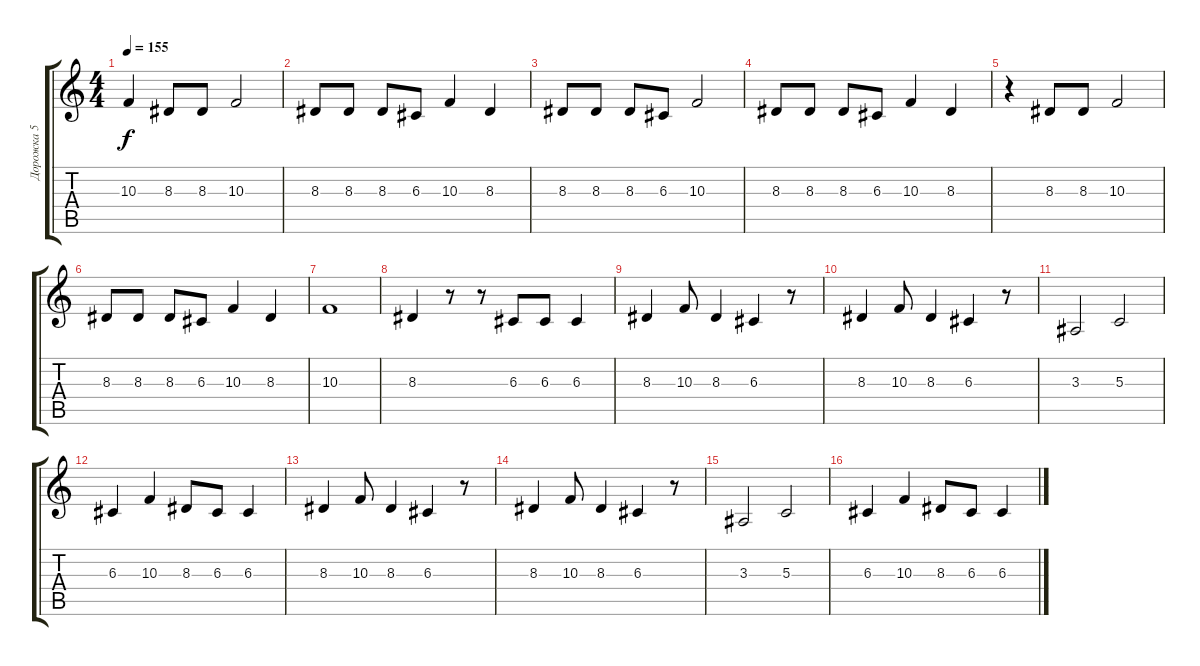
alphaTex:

\track ("Дорожка 5" "Дорожка 5") {instrument violin}
\staff {score tabs}
\tuning (E4 B3 G3 D3 A2 E2) {hide}
\ts (4 4)
\tempo 155
\clef g2
\ks c
10.3.4{dy f} 8.3.8 8.3.8 10.3.2 |
8.3.8 8.3.8 8.3.8 6.3.8 10.3.4 8.3.4 |
8.3.8 8.3.8 8.3.8 6.3.8 10.3.2 |
8.3.8 8.3.8 8.3.8 6.3.8 10.3.4 8.3.4 |
r.4 8.3.8 8.3.8 10.3.2 |
8.3.8 8.3.8 8.3.8 6.3.8 10.3.4 8.3.4 |
10.3.1 |
8.3.4 r.8 r.8 6.3.8 6.3.8 6.3.4 |
8.3.4 10.3.8 8.3.4 6.3.4 r.8 |
8.3.4 10.3.8 8.3.4 6.3.4 r.8 |
3.3.2 5.3.2 |
6.3.4 10.3.4 8.3.8 6.3.8 6.3.4 |
8.3.4 10.3.8 8.3.4 6.3.4 r.8 |
8.3.4 10.3.8 8.3.4 6.3.4 r.8 |
3.3.2 5.3.2 |
6.3.4 10.3.4 8.3.8 6.3.8 6.3.4
